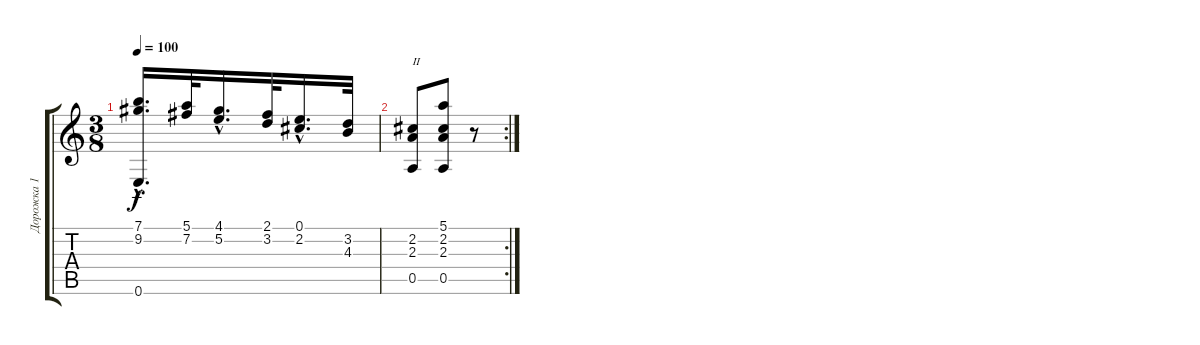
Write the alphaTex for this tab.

\track ("Дорожка 1" "Дорожка 1") {instrument acousticguitarnylon}
\staff {score tabs}
\tuning (E4 B3 G3 D3 A2 E2) {hide}
\ts (3 8)
\tempo 100
\clef g2
\ks c
(7.1{hac} 9.2{hac} 0.6{hac}).16{d dy f} (5.1 7.2).32 (4.1{hac} 5.2{hac}).16{d} (2.1 3.2).32 (0.1{hac} 2.2{hac}).16{d} (3.2 4.3).32 |
\rc 2
(2.2 2.3 0.5).8{txt "II"} (5.1 2.2 2.3 0.5).8 r.8
